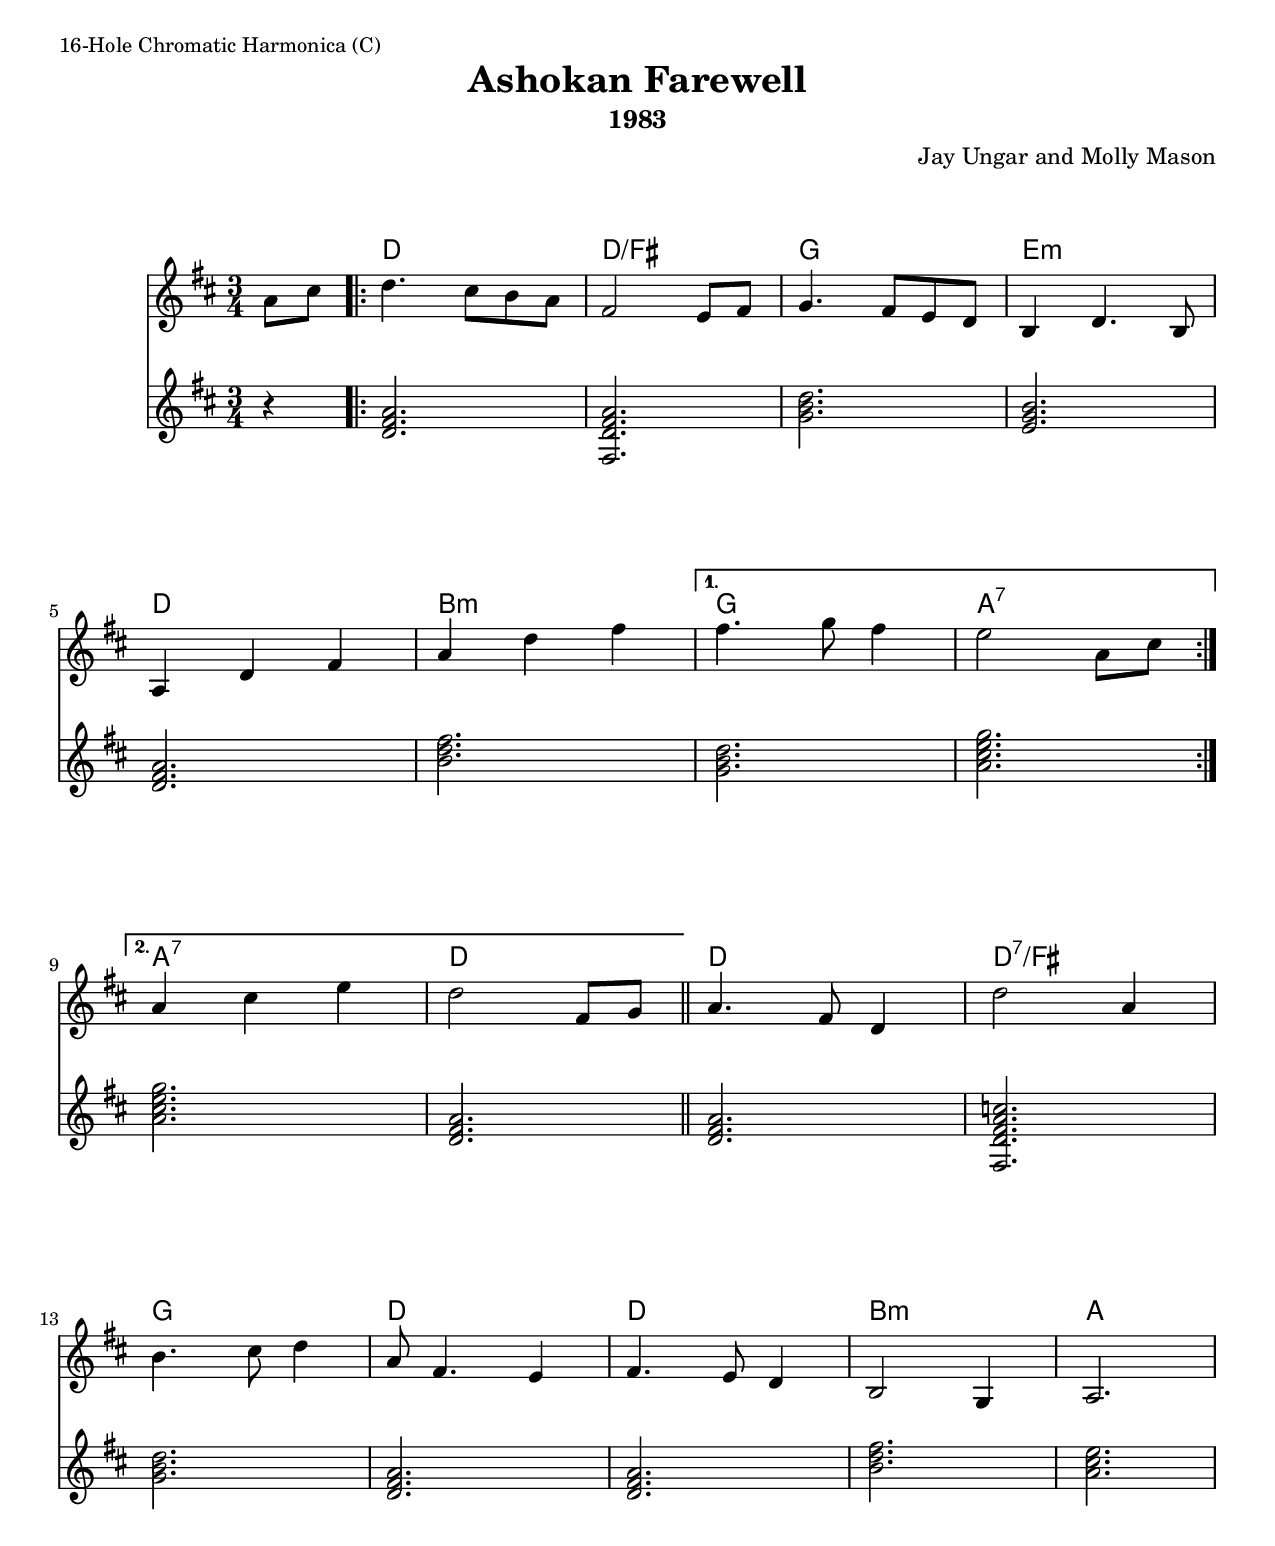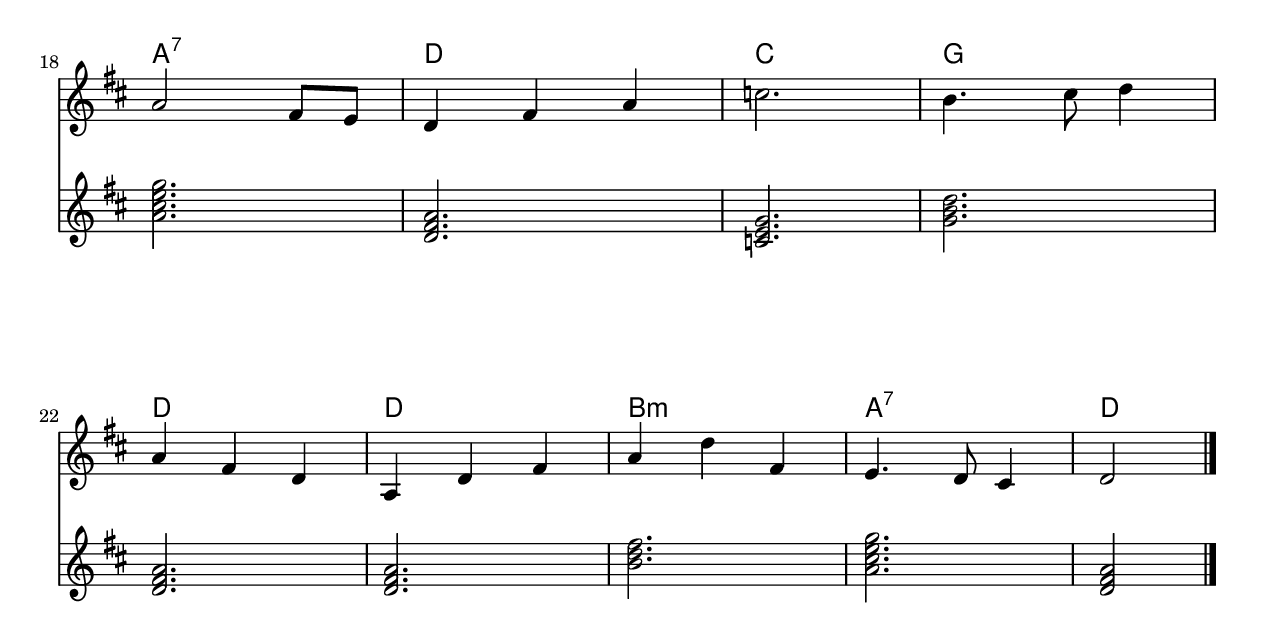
\version "2.19.81"

%
% This is a version of harmonica.ly which doesn't do anything
% but has the same interface.
%

\version "2.19.81"

#(define hide_harmonica #f)

#(define-markup-command (harmonica-hole layout props hole) (string?)
  (interpret-markup layout props #{\markup {} #}))

#(define-markup-command (harmonica-stack layout props holes) (string?)
  (interpret-markup layout props #{\markup {} #}))

h = #(define-music-function (parser location holes note-event)
      (string? ly:music?)
  note-event)


\language "english"

\header {
  title = "Ashokan Farewell"
  subtitle = "1983"
  composer = \markup \center-column { "Jay Ungar and Molly Mason" \vspace #2 } 
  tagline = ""
  instrument = ""
}

\paper {
  #(set-paper-size "letter")

  top-margin = 0.5 \in
  bottom-margin = 0.5 \in
  %left-margin = 0.5 \in
  %right-margin = 0.5 \in
  oddHeaderMarkup = \markup \small { "16-Hole Chromatic Harmonica (C)" }
  evenHeaderMarkup = \markup {}
  #(include-special-characters)
  % This is good at preventing over-full pages which
  % are then compressed and made ugly.
  % http://lilypond.1069038.n5.nabble.com/warning-compressing-over-full-page-by-12-4-staff-spaces-td168716.html
  % ragged-last-bottom = ##f
  % This is more manual but better still:
  max-systems-per-page = 4
}

global = {
  \time 3/4
  \key d \major
}

chordNames = \chordmode {
  d2. d/+fs g e:m
  d b:m g a:7
  a:7 d d d:7/+fs
  g d d b:m a
  a:7 d c g
  d d b:m a:7 d2
}

melody = \relative c'' {
  \global
  \textLengthOn
  
  % workarounds for the \rounded-box bug:
  % \override Score.SpacingSpanner.shortest-duration-space = #4.5
  \override TextScript.outside-staff-priority = ##f
  % \override TextScript #'outside-staff-padding = 0 
  
  \partial 4 \h "-3" a8 \h "+4*" cs
  \repeat volta 2
  {
    \h "-5" d4. \h "+4*" cs8 \h "-4" b \h "-3" a \h "-2*" fs2 \h "+2" e8 \h "-2*" fs
    \h "+3" g4. \h "-2*" fs8 \h "+2" e \h "-1" d \h "-4'" b4 \h "-1" d4. \h "-4'" b8 \break
    
    \revert TextScript.outside-staff-priority
    
    \h "-3'" a4 \h "-1" d \h "-2*" fs \h "-3" a \h "-5" d \h "-6*" fs
  }
  \alternative
  {
    { \h "-6*" fs4. \h "+7" g8 \h "-6*" fs4 \h "+6" e2 \h "-3" a,8 \h "+4*" cs \break }
    { \h "-3" a4 \h "+4*" cs \h "+6" e \h "-5" d2 \h "-2*" fs,8 \h "+3" g}
  }
  \bar "||"
  \h "-3" a4. \h "-2*" fs8 \h "-1" d4 \h "-5" d'2 \h "-3" a4 \break
  
  \h "-4" b4. \h "+4*" cs8 \h "-5" d4 |
  \h "-3" a8 \h "-2*" fs4. \h "+2" e4 |
  \h "-2*" fs4. \h "+2" e8 \h "-1" d4 |
  \h "-4'" b2 \h "+3'" g4 |
  \h "-3'" a2. | \break
  
  \h "-3" a'2 \h "-2*" fs8 \h "+2" e |
  \h "-1" d4 \h "-2*" fs \h "-3" a |
  \h "+4" c2. |
  \h "-4" b4. \h "+4*" cs8 \h "-5" d4 | \break
  
  \h "-3" a \h "-2*" fs \h "-1" d |
  \h "-3'" a \h "-1" d \h "-2*" fs |
  \h "-3" a \h "-5" d \h "-2*" fs, |
  
  \override TextScript.outside-staff-priority = ##f
  
  \h "+2" e4. \h "-1" d8 \h "+4'*" cs4 |
  \h "-1" d2
  \bar "|."
}


\score {
  <<
    \new ChordNames
    {
      \set chordChanges = ##f
      \set chordNameSeparator = \markup { "/" }
      \global
      \partial 4 s4
      \chordNames
    }
    \new Staff { \melody }
    \new Staff
    {
      \global
      \partial 4 r4
      \chordmode {
        \h "-1 -2* -3" d2.
        \h "-2'* -1 -2* -3" d/+fs
        \h "+3 -4 -5" g
        \h "+2 +3 -4" e:m
        \h "-1 -2* -3" d
        \h "-4 -5 -6*" b:m
        \h "+3 -4 -5" g
        \h "-3 +4* +6 +7" a:7
        \h "-3 +4* +6 +7" a:7
        \h "-1 -2* -3" d
        \h "-1 -2* -3" d
        \h "-2'* -1 -2* -3 +4" d:7/+fs
        \h "+3 -4 -5" g
        \h "-1 -2* -3" d
        \h "-1 -2* -3" d
        \h "-4 -5 -6*" b:m
        \h "-3 +4* +6" a
        \h "-3 +4* +6 +7" a:7
        \h "-1 -2* -3" d 
        \h "+1 +2 +3" c 
        \h "+3 -4 -5" g
        \h "-1 -2* -3" d 
        \h "-1 -2* -3" d
        \h "-4 -5 -6*" b:m
        \h "-3 +4* +6 +7" a:7
        \h "-1 -2* -3" d2
      }
    }
  >>
  \layout { 
  %  indent = #0
  }
  \midi { }
}
